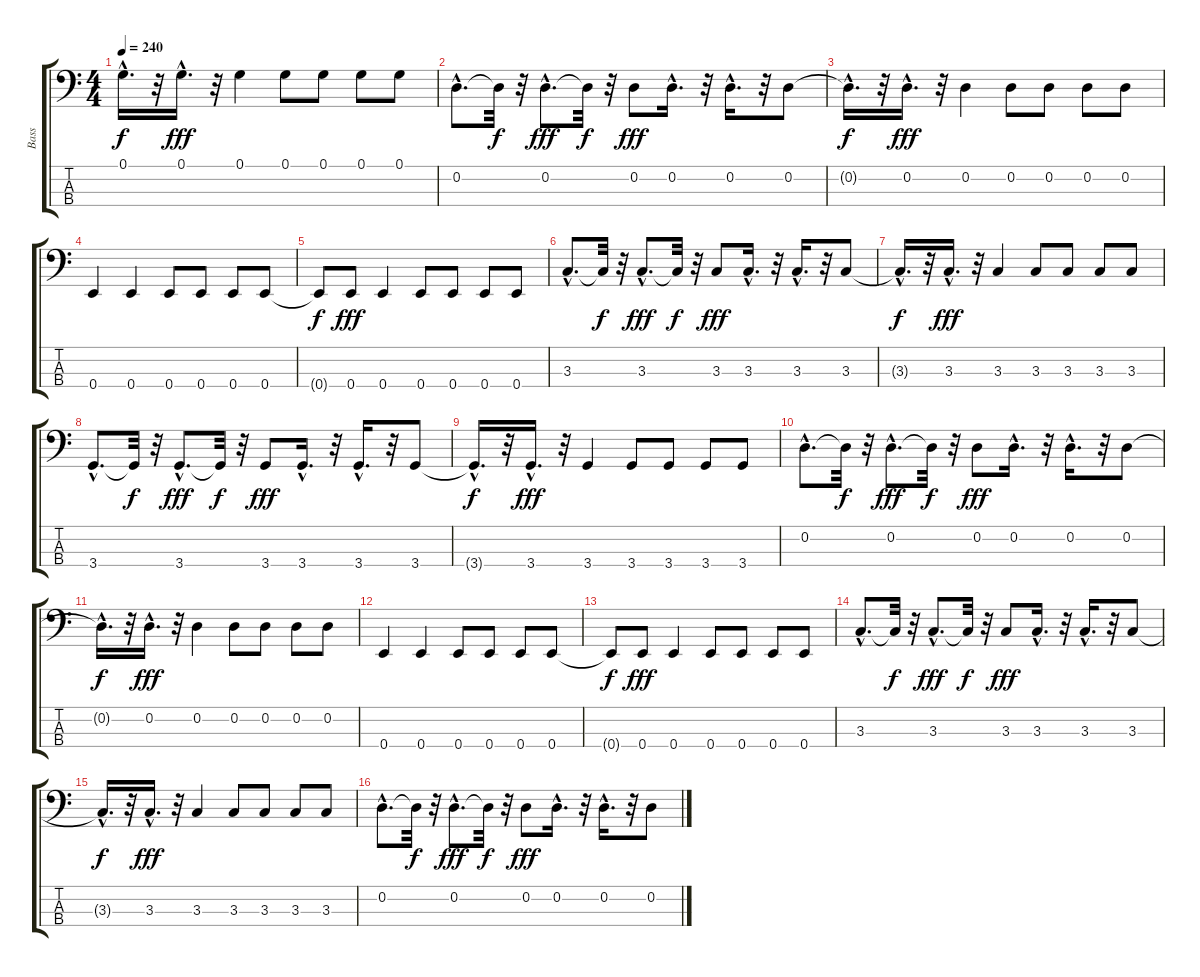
\track ("Bass" "Bass") {instrument electricbasspick}
\staff {score tabs}
\tuning (G2 D2 A1 E1) {hide}
\ts (4 4)
\tempo 240
\clef f4
\ks c
0.1{hac t}.16{d dy f} r.32 0.1{hac}.16{d dy fff} r.32 0.1.4 0.1.8 0.1.8 0.1.8 0.1.8 |
0.2{hac}.8{d} 0.2{t}.32{dy f} r.32 0.2{hac}.8{d dy fff} 0.2{t}.32{dy f} r.32 0.2.8{dy fff} 0.2{hac}.16{d} r.32 0.2{hac}.16{d} r.32 0.2.8 |
0.2{hac t}.16{d dy f} r.32 0.2{hac}.16{d dy fff} r.32 0.2.4 0.2.8 0.2.8 0.2.8 0.2.8 |
0.4.4 0.4.4 0.4.8 0.4.8 0.4.8 0.4.8 |
0.4{t}.8{dy f} 0.4.8{dy fff} 0.4.4 0.4.8 0.4.8 0.4.8 0.4.8 |
3.3{hac}.8{d} 3.3{t}.32{dy f} r.32 3.3{hac}.8{d dy fff} 3.3{t}.32{dy f} r.32 3.3.8{dy fff} 3.3{hac}.16{d} r.32 3.3{hac}.16{d} r.32 3.3.8 |
3.3{hac t}.16{d dy f} r.32 3.3{hac}.16{d dy fff} r.32 3.3.4 3.3.8 3.3.8 3.3.8 3.3.8 |
3.4{hac}.8{d} 3.4{t}.32{dy f} r.32 3.4{hac}.8{d dy fff} 3.4{t}.32{dy f} r.32 3.4.8{dy fff} 3.4{hac}.16{d} r.32 3.4{hac}.16{d} r.32 3.4.8 |
3.4{hac t}.16{d dy f} r.32 3.4{hac}.16{d dy fff} r.32 3.4.4 3.4.8 3.4.8 3.4.8 3.4.8 |
0.2{hac}.8{d} 0.2{t}.32{dy f} r.32 0.2{hac}.8{d dy fff} 0.2{t}.32{dy f} r.32 0.2.8{dy fff} 0.2{hac}.16{d} r.32 0.2{hac}.16{d} r.32 0.2.8 |
0.2{hac t}.16{d dy f} r.32 0.2{hac}.16{d dy fff} r.32 0.2.4 0.2.8 0.2.8 0.2.8 0.2.8 |
0.4.4 0.4.4 0.4.8 0.4.8 0.4.8 0.4.8 |
0.4{t}.8{dy f} 0.4.8{dy fff} 0.4.4 0.4.8 0.4.8 0.4.8 0.4.8 |
3.3{hac}.8{d} 3.3{t}.32{dy f} r.32 3.3{hac}.8{d dy fff} 3.3{t}.32{dy f} r.32 3.3.8{dy fff} 3.3{hac}.16{d} r.32 3.3{hac}.16{d} r.32 3.3.8 |
3.3{hac t}.16{d dy f} r.32 3.3{hac}.16{d dy fff} r.32 3.3.4 3.3.8 3.3.8 3.3.8 3.3.8 |
0.2{hac}.8{d} 0.2{t}.32{dy f} r.32 0.2{hac}.8{d dy fff} 0.2{t}.32{dy f} r.32 0.2.8{dy fff} 0.2{hac}.16{d} r.32 0.2{hac}.16{d} r.32 0.2.8
